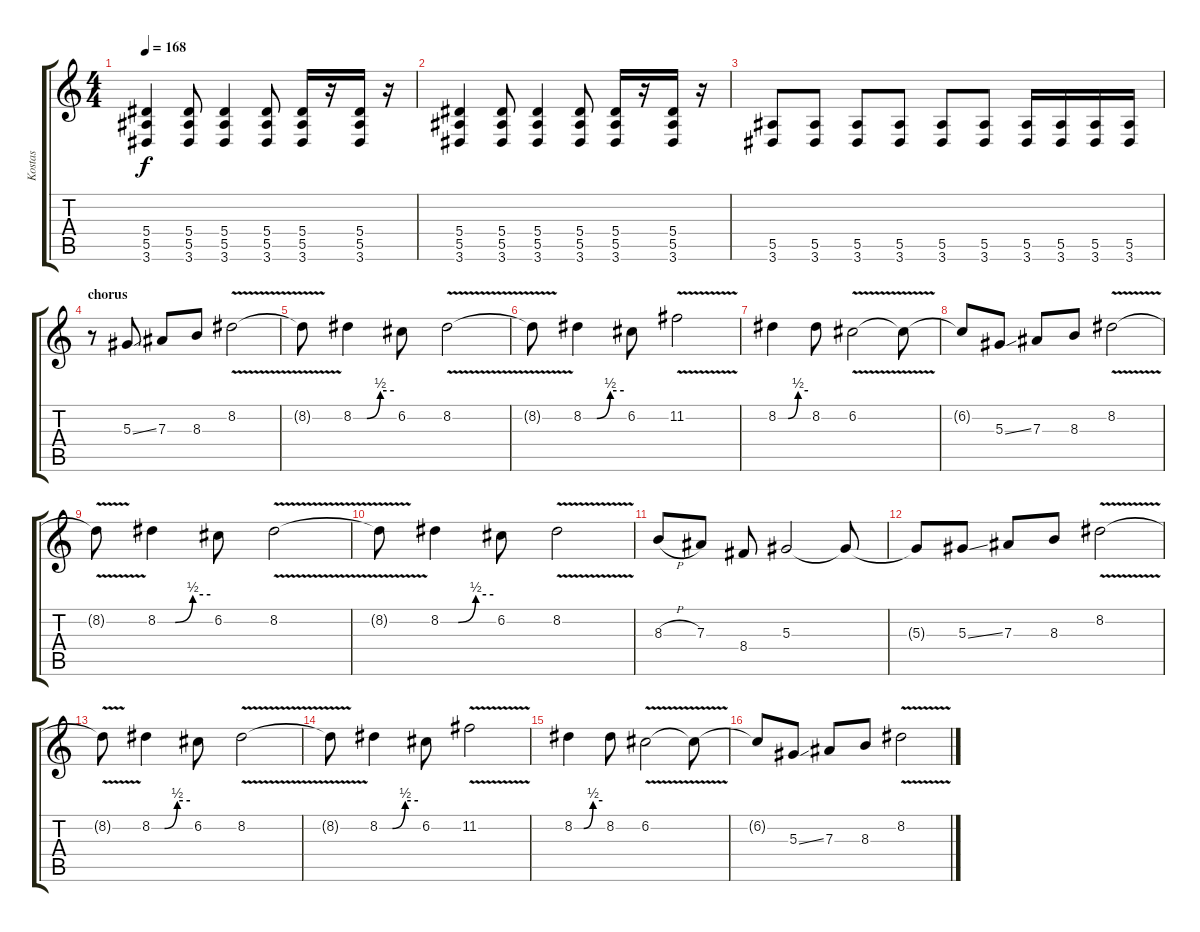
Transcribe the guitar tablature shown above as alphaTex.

\track ("Kostas" "Kostas") {instrument distortionguitar}
\staff {score tabs}
\tuning (C4 G3 Eb3 Bb2 F2 C2) {hide}
\ts (4 4)
\tempo 168
\clef g2
\ks c
(5.4 5.5 3.6).4{dy f} (5.4 5.5 3.6).8 (5.4 5.5 3.6).4 (5.4 5.5 3.6).8 (5.4 5.5 3.6).16 r.16 (5.4 5.5 3.6).16 r.16 |
(5.4 5.5 3.6).4 (5.4 5.5 3.6).8 (5.4 5.5 3.6).4 (5.4 5.5 3.6).8 (5.4 5.5 3.6).16 r.16 (5.4 5.5 3.6).16 r.16 |
(5.5 3.6).8 (5.5 3.6).8 (5.5 3.6).8 (5.5 3.6).8 (5.5 3.6).8 (5.5 3.6).8 (5.5 3.6).16 (5.5 3.6).16 (5.5 3.6).16 (5.5 3.6).16 |
\section ("" "chorus")
r.8 5.3{ss}.8 7.3.8 8.3.8 8.2{v}.2 |
8.2{t}.8 8.2{be (custom 0 0 20 0 40 2 60 2)}.4 6.2.8 8.2{v}.2 |
8.2{t}.8 8.2{be (custom 0 0 20 0 40 2 60 2)}.4 6.2.8 11.2{v}.2 |
8.2{be (custom 0 0 20 0 40 2 60 2)}.4 8.2.8 6.2{v}.2 6.2{t}.8 |
6.2{t}.8 5.3{ss}.8 7.3.8 8.3.8 8.2{v}.2 |
8.2{t}.8 8.2{be (custom 0 0 20 0 40 2 60 2)}.4 6.2.8 8.2{v}.2 |
8.2{t}.8 8.2{be (custom 0 0 20 0 40 2 60 2)}.4 6.2.8 8.2{v}.2 |
8.3{h}.8 7.3.8 8.4.8 5.3.2 5.3{t}.8 |
5.3{t}.8 5.3{ss}.8 7.3.8 8.3.8 8.2{v}.2 |
8.2{t}.8 8.2{be (custom 0 0 20 0 40 2 60 2)}.4 6.2.8 8.2{v}.2 |
8.2{t}.8 8.2{be (custom 0 0 20 0 40 2 60 2)}.4 6.2.8 11.2{v}.2 |
8.2{be (custom 0 0 20 0 40 2 60 2)}.4 8.2.8 6.2{v}.2 6.2{t}.8 |
6.2{t}.8 5.3{ss}.8 7.3.8 8.3.8 8.2{v}.2
